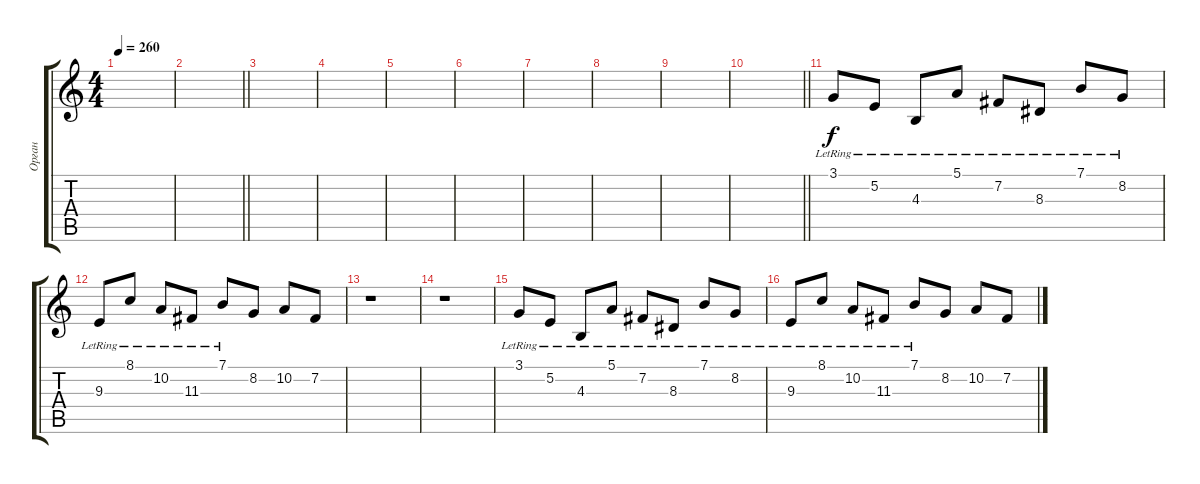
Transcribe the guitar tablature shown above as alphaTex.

\track ("Орган" "Орган") {instrument churchorgan}
\staff {score tabs}
\tuning (E4 B3 G3 D3 A2 E2) {hide}
\ts (4 4)
\tempo 260
\clef g2
\ks c
|
\barLineRight lightlight
|
|
|
|
|
|
|
|
\barLineRight lightlight
|
3.1{lr}.8 5.2{lr}.8 4.3{lr}.8 5.1{lr}.8 7.2{lr}.8 8.3{lr}.8 7.1{lr}.8 8.2{lr}.8 |
9.3{lr}.8 8.1{lr}.8 10.2{lr}.8 11.3{lr}.8 7.1{lr}.8 8.2.8 10.2.8 7.2.8 |
r.1 |
r.1 |
3.1{lr}.8 5.2{lr}.8 4.3{lr}.8 5.1{lr}.8 7.2{lr}.8 8.3{lr}.8 7.1{lr}.8 8.2{lr}.8 |
9.3{lr}.8 8.1{lr}.8 10.2{lr}.8 11.3{lr}.8 7.1{lr}.8 8.2.8 10.2.8 7.2.8
